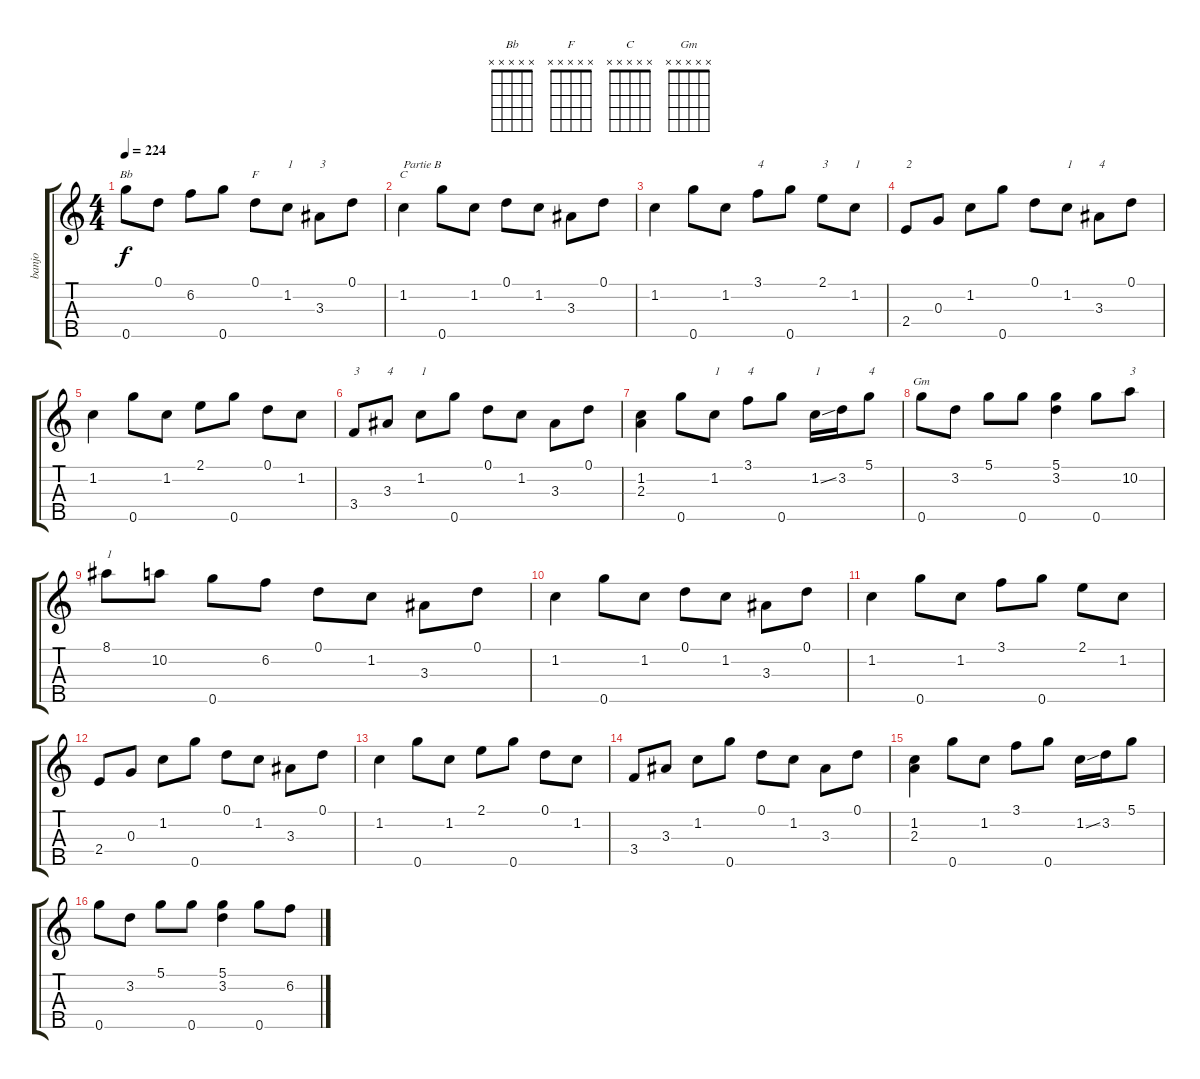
\track ("banjo" "banjo") {instrument banjo}
\staff {score tabs}
\tuning (D4 B3 G3 D3 G4) {hide}
\displaytranspose 12
\chord ("Bb" x x x x x) {firstfret 0}
\chord ("F" x x x x x) {firstfret 0}
\chord ("C" x x x x x) {firstfret 0}
\chord ("Gm" x x x x x) {firstfret 0}
\ts (4 4)
\tempo 224
\clef g2
\ks c
0.5.8{ch "Bb" dy f} 0.1.8 6.2.8 0.5.8 0.1.8{ch "F"} 1.2.8{txt "1"} 3.3.8{txt "3"} 0.1.8 |
1.2.4{ch "C" txt "Partie B"} 0.5.8 1.2.8 0.1.8 1.2.8 3.3.8 0.1.8 |
1.2.4 0.5.8 1.2.8 3.1.8{txt "4"} 0.5.8 2.1.8{txt "3"} 1.2.8{txt "1"} |
2.4.8{txt "2"} 0.3.8 1.2.8 0.5.8 0.1.8 1.2.8{txt "1"} 3.3.8{txt "4"} 0.1.8 |
1.2.4 0.5.8 1.2.8 2.1.8 0.5.8 0.1.8 1.2.8 |
3.4.8{txt "3"} 3.3.8{txt "4"} 1.2.8{txt "1"} 0.5.8 0.1.8 1.2.8 3.3.8 0.1.8 |
(1.2 2.3).4 0.5.8 1.2.8{txt "1"} 3.1.8{txt "4"} 0.5.8 1.2{ss}.16{txt "1"} 3.2.16 5.1.8{txt "4"} |
0.5.8{ch "Gm"} 3.2.8 5.1.8 0.5.8 (5.1 3.2).4 0.5.8 10.2.8{txt "3"} |
8.1.8{txt "1"} 10.2.8 0.5.8 6.2.8 0.1.8 1.2.8 3.3.8 0.1.8 |
1.2.4 0.5.8 1.2.8 0.1.8 1.2.8 3.3.8 0.1.8 |
1.2.4 0.5.8 1.2.8 3.1.8 0.5.8 2.1.8 1.2.8 |
2.4.8 0.3.8 1.2.8 0.5.8 0.1.8 1.2.8 3.3.8 0.1.8 |
1.2.4 0.5.8 1.2.8 2.1.8 0.5.8 0.1.8 1.2.8 |
3.4.8 3.3.8 1.2.8 0.5.8 0.1.8 1.2.8 3.3.8 0.1.8 |
(1.2 2.3).4 0.5.8 1.2.8 3.1.8 0.5.8 1.2{ss}.16 3.2.16 5.1.8 |
0.5.8 3.2.8 5.1.8 0.5.8 (5.1 3.2).4 0.5.8 6.2.8
